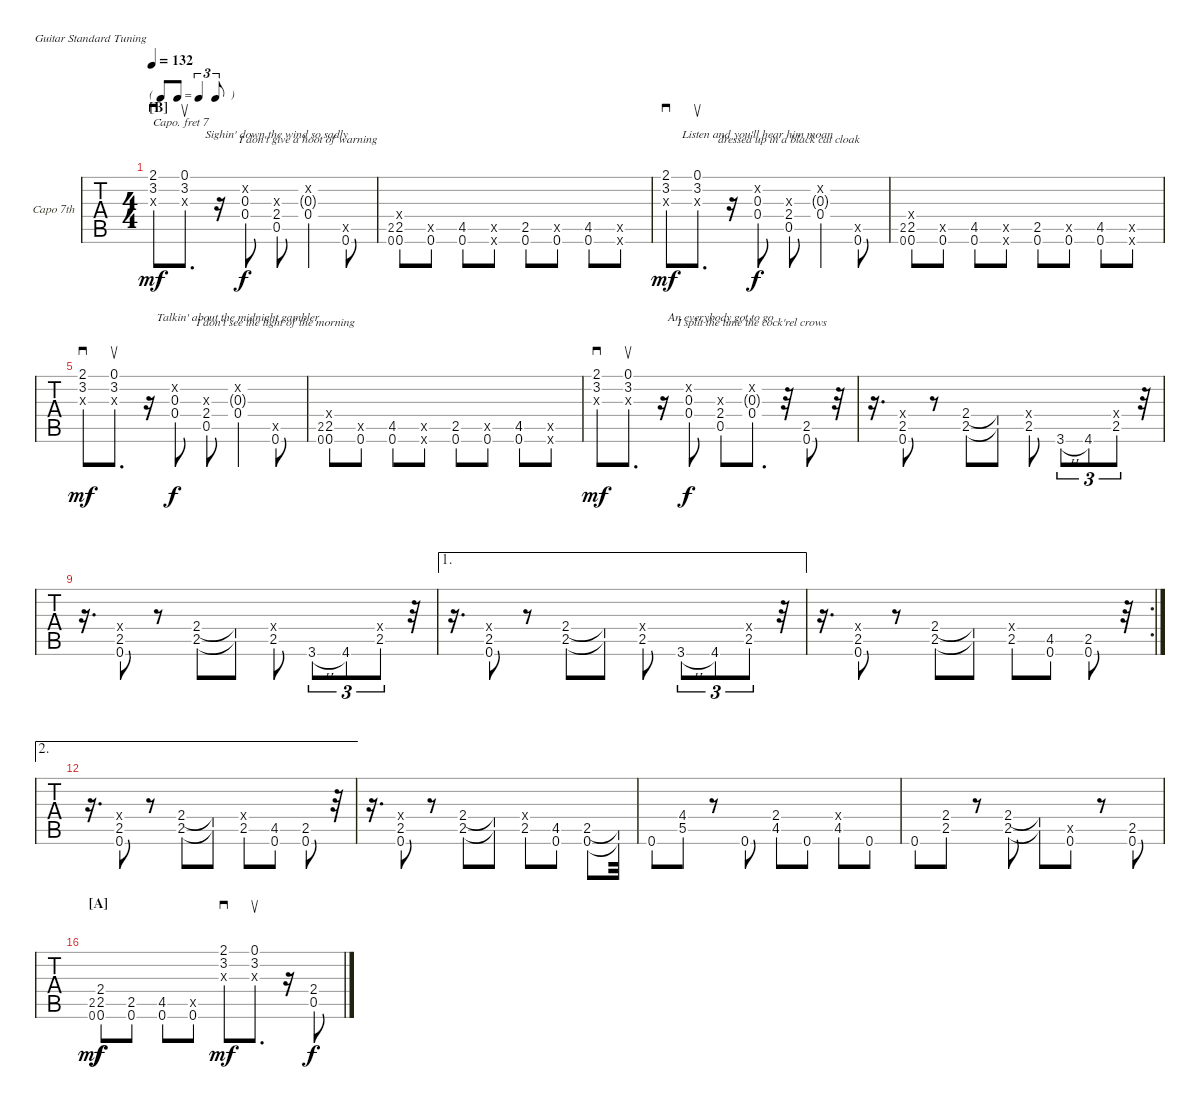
\bracketExtendMode nobrackets
\firstSystemTrackNameOrientation horizontal
\otherSystemsTrackNameOrientation horizontal
\defaultBarNumberDisplay FirstOfSystem
\track ("Capo 7th" "Capo 7th") {instrument electricguitarclean}
\staff {tabs}
\capo 7
\tuning (E4 B3 G3 D3 A2 E2)
\ts (4 4)
\tf triplet8th
\section ("B" "")
\scale
0.25
\tempo 132
\accidentals auto
\clef g2
\ottava regular
\simile none
\scale
0.25
\ks b
(2.1 3.2 2.3{x}).8{sd lyrics (0 "") lyrics (1 "") lyrics (2 "") lyrics (3 "") lyrics (4 "") dy mf} (0.1 3.2 2.3{x}).8{d su lyrics (0 "") lyrics (1 "") lyrics (2 "") lyrics (3 "") lyrics (4 "")} r.16 (0.4 0.3 0.2{x}).8{lyrics (0 "") lyrics (1 "") lyrics (2 "") lyrics (3 "") lyrics (4 "") dy f} (2.4 0.5 2.3{x}).8{lyrics (0 "Sighin' down the wind so sadly") lyrics (1 "") lyrics (2 "") lyrics (3 "") lyrics (4 "")} (0.3{g} 0.4 0.2{x}).4{lyrics (0 "") lyrics (1 "I don't give a hoot of warning") lyrics (2 "") lyrics (3 "") lyrics (4 "")} (2.5{x} 0.6).8{lyrics (0 "") lyrics (1 "") lyrics (2 "") lyrics (3 "") lyrics (4 "")} |
\scale
0.25
\scale
0.25 (0.6 2.5).8{lyrics (0 "") lyrics (1 "") lyrics (2 "") lyrics (3 "") lyrics (4 "") gr} (2.5{st} 0.6{st} 2.4{x}).8{lyrics (0 "") lyrics (1 "") lyrics (2 "") lyrics (3 "") lyrics (4 "")} (2.5{x} 0.6).8{lyrics (0 "") lyrics (1 "") lyrics (2 "") lyrics (3 "") lyrics (4 "")} (4.5 0.6).8{lyrics (0 "") lyrics (1 "") lyrics (2 "") lyrics (3 "") lyrics (4 "")} (2.5{x} 0.6{x}).8{lyrics (0 "") lyrics (1 "") lyrics (2 "") lyrics (3 "") lyrics (4 "")} (2.5{st} 0.6{st}).8{lyrics (0 "") lyrics (1 "") lyrics (2 "") lyrics (3 "") lyrics (4 "")} (2.5{x} 0.6).8{lyrics (0 "") lyrics (1 "") lyrics (2 "") lyrics (3 "") lyrics (4 "")} (4.5 0.6).8{lyrics (0 "") lyrics (1 "") lyrics (2 "") lyrics (3 "") lyrics (4 "")} (2.5{x} 0.6{x}).8{lyrics (0 "") lyrics (1 "") lyrics (2 "") lyrics (3 "") lyrics (4 "")} |
\scale
0.25
\scale
0.25 (2.1 3.2 2.3{x}).8{sd lyrics (0 "") lyrics (1 "") lyrics (2 "") lyrics (3 "") lyrics (4 "") dy mf} (0.1 3.2 2.3{x}).8{d su lyrics (0 "") lyrics (1 "") lyrics (2 "") lyrics (3 "") lyrics (4 "")} r.16 (0.4 0.3 0.2{x}).8{lyrics (0 "Listen and you'll hear him moan") lyrics (1 "") lyrics (2 "") lyrics (3 "") lyrics (4 "") dy f} (2.4 0.5 2.3{x}).8{lyrics (0 "") lyrics (1 "dressed up in a black cat cloak") lyrics (2 "") lyrics (3 "") lyrics (4 "")} (0.3{g} 0.4 0.2{x}).4{lyrics (0 "") lyrics (1 "") lyrics (2 "") lyrics (3 "") lyrics (4 "")} (2.5{x} 0.6).8{lyrics (0 "") lyrics (1 "") lyrics (2 "") lyrics (3 "") lyrics (4 "")} |
\scale
0.25
\scale
0.25 (0.6 2.5).8{lyrics (0 "") lyrics (1 "") lyrics (2 "") lyrics (3 "") lyrics (4 "") gr} (2.5{st} 0.6{st} 2.4{x}).8{lyrics (0 "") lyrics (1 "") lyrics (2 "") lyrics (3 "") lyrics (4 "")} (2.5{x} 0.6).8{lyrics (0 "") lyrics (1 "") lyrics (2 "") lyrics (3 "") lyrics (4 "")} (4.5 0.6).8{lyrics (0 "") lyrics (1 "") lyrics (2 "") lyrics (3 "") lyrics (4 "")} (2.5{x} 0.6{x}).8{lyrics (0 "") lyrics (1 "") lyrics (2 "") lyrics (3 "") lyrics (4 "")} (2.5{st} 0.6{st}).8{lyrics (0 "") lyrics (1 "") lyrics (2 "") lyrics (3 "") lyrics (4 "")} (2.5{x} 0.6).8{lyrics (0 "") lyrics (1 "") lyrics (2 "") lyrics (3 "") lyrics (4 "")} (4.5 0.6).8{lyrics (0 "") lyrics (1 "") lyrics (2 "") lyrics (3 "") lyrics (4 "")} (2.5{x} 0.6{x}).8{lyrics (0 "") lyrics (1 "") lyrics (2 "") lyrics (3 "") lyrics (4 "")} |
\scale
0.225806 (2.1 3.2 2.3{x}).8{sd lyrics (0 "") lyrics (1 "") lyrics (2 "") lyrics (3 "") lyrics (4 "") dy mf} (0.1 3.2 2.3{x}).8{d su lyrics (0 "") lyrics (1 "") lyrics (2 "") lyrics (3 "") lyrics (4 "")} r.16 (0.4 0.3 0.2{x}).8{lyrics (0 "") lyrics (1 "") lyrics (2 "") lyrics (3 "") lyrics (4 "") dy f} (2.4 0.5 2.3{x}).8{lyrics (0 "") lyrics (1 "") lyrics (2 "") lyrics (3 "") lyrics (4 "")} (0.3{g} 0.4 0.2{x}).4{lyrics (0 "Talkin' about the midnight gambler") lyrics (1 "") lyrics (2 "") lyrics (3 "") lyrics (4 "")} (2.5{x} 0.6).8{lyrics (0 "") lyrics (1 "I don't see the light of the morning") lyrics (2 "") lyrics (3 "") lyrics (4 "")} |
\scale
0.225806 (0.6 2.5).8{lyrics (0 "") lyrics (1 "") lyrics (2 "") lyrics (3 "") lyrics (4 "") gr} (2.5{st} 0.6{st} 2.4{x}).8{lyrics (0 "") lyrics (1 "") lyrics (2 "") lyrics (3 "") lyrics (4 "")} (2.5{x} 0.6).8{lyrics (0 "") lyrics (1 "") lyrics (2 "") lyrics (3 "") lyrics (4 "")} (4.5 0.6).8{lyrics (0 "") lyrics (1 "") lyrics (2 "") lyrics (3 "") lyrics (4 "")} (2.5{x} 0.6{x}).8{lyrics (0 "") lyrics (1 "") lyrics (2 "") lyrics (3 "") lyrics (4 "")} (2.5{st} 0.6{st}).8{lyrics (0 "") lyrics (1 "") lyrics (2 "") lyrics (3 "") lyrics (4 "")} (2.5{x} 0.6).8{lyrics (0 "") lyrics (1 "") lyrics (2 "") lyrics (3 "") lyrics (4 "")} (4.5 0.6).8{lyrics (0 "") lyrics (1 "") lyrics (2 "") lyrics (3 "") lyrics (4 "")} (2.5{x} 0.6{x}).8{lyrics (0 "") lyrics (1 "") lyrics (2 "") lyrics (3 "") lyrics (4 "")} |
\scale
0.225806 (2.1 3.2 2.3{x}).8{sd lyrics (0 "") lyrics (1 "") lyrics (2 "") lyrics (3 "") lyrics (4 "") dy mf} (0.1 3.2 2.3{x}).8{d su lyrics (0 "") lyrics (1 "") lyrics (2 "") lyrics (3 "") lyrics (4 "")} r.16 (0.4 0.3 0.2{x}).8{lyrics (0 "") lyrics (1 "") lyrics (2 "") lyrics (3 "") lyrics (4 "") dy f} (2.4 0.5 2.3{x}).8{lyrics (0 "An everybody got to go") lyrics (1 "") lyrics (2 "") lyrics (3 "") lyrics (4 "")} (0.3{g} 0.4 0.2{x}).8{d lyrics (0 "") lyrics (1 "I split the time the cock'rel crows") lyrics (2 "") lyrics (3 "") lyrics (4 "")} r.32 (2.5 0.6).8{lyrics (0 "") lyrics (1 "") lyrics (2 "") lyrics (3 "") lyrics (4 "")} r.32 |
\scale
0.322581 r.16{d} (0.6 2.5 2.4{x}).8{lyrics (0 "") lyrics (1 "") lyrics (2 "") lyrics (3 "") lyrics (4 "")} r.8 (2.4 2.5).8{lyrics (0 "") lyrics (1 "") lyrics (2 "") lyrics (3 "") lyrics (4 "")} (2.4{t} 2.5{t}).8{lyrics (0 "") lyrics (1 "") lyrics (2 "") lyrics (3 "") lyrics (4 "")} (2.5 2.4{x}).8{lyrics (0 "") lyrics (1 "") lyrics (2 "") lyrics (3 "") lyrics (4 "")} 3.6{h}.8{tu (3 2) lyrics (0 "") lyrics (1 "") lyrics (2 "") lyrics (3 "") lyrics (4 "")} 4.6.8{tu (3 2) lyrics (0 "") lyrics (1 "") lyrics (2 "") lyrics (3 "") lyrics (4 "")} (2.4{x} 2.5).8{tu (3 2) lyrics (0 "") lyrics (1 "") lyrics (2 "") lyrics (3 "") lyrics (4 "")} r.32 |
r.16{d} (0.6 2.5 2.4{x}).8{lyrics (0 "") lyrics (1 "") lyrics (2 "") lyrics (3 "") lyrics (4 "")} r.8 (2.4 2.5).8{lyrics (0 "") lyrics (1 "") lyrics (2 "") lyrics (3 "") lyrics (4 "")} (2.4{t} 2.5{t}).8{lyrics (0 "") lyrics (1 "") lyrics (2 "") lyrics (3 "") lyrics (4 "")} (2.5 2.4{x}).8{lyrics (0 "") lyrics (1 "") lyrics (2 "") lyrics (3 "") lyrics (4 "")} 3.6{h}.8{tu (3 2) lyrics (0 "") lyrics (1 "") lyrics (2 "") lyrics (3 "") lyrics (4 "")} 4.6.8{tu (3 2) lyrics (0 "") lyrics (1 "") lyrics (2 "") lyrics (3 "") lyrics (4 "")} (2.4{x} 2.5).8{tu (3 2) lyrics (0 "") lyrics (1 "") lyrics (2 "") lyrics (3 "") lyrics (4 "")} r.32 |
\ae 1
r.16{d} (0.6 2.5 2.4{x}).8{lyrics (0 "") lyrics (1 "") lyrics (2 "") lyrics (3 "") lyrics (4 "")} r.8 (2.4 2.5).8{lyrics (0 "") lyrics (1 "") lyrics (2 "") lyrics (3 "") lyrics (4 "")} (2.4{t} 2.5{t}).8{lyrics (0 "") lyrics (1 "") lyrics (2 "") lyrics (3 "") lyrics (4 "")} (2.5 2.4{x}).8{lyrics (0 "") lyrics (1 "") lyrics (2 "") lyrics (3 "") lyrics (4 "")} 3.6{h}.8{tu (3 2) lyrics (0 "") lyrics (1 "") lyrics (2 "") lyrics (3 "") lyrics (4 "")} 4.6.8{tu (3 2) lyrics (0 "") lyrics (1 "") lyrics (2 "") lyrics (3 "") lyrics (4 "")} (2.4{x} 2.5).8{tu (3 2) lyrics (0 "") lyrics (1 "") lyrics (2 "") lyrics (3 "") lyrics (4 "")} r.32 |
\rc 2
r.16{d} (2.4{x} 2.5 0.6).8{lyrics (0 "") lyrics (1 "") lyrics (2 "") lyrics (3 "") lyrics (4 "")} r.8 (2.4 2.5).8{lyrics (0 "") lyrics (1 "") lyrics (2 "") lyrics (3 "") lyrics (4 "")} (2.4{t} 2.5{t}).8{lyrics (0 "") lyrics (1 "") lyrics (2 "") lyrics (3 "") lyrics (4 "")} (2.4{x} 2.5).8{lyrics (0 "") lyrics (1 "") lyrics (2 "") lyrics (3 "") lyrics (4 "")} (4.5 0.6).8{lyrics (0 "") lyrics (1 "") lyrics (2 "") lyrics (3 "") lyrics (4 "")} (2.5 0.6).8{lyrics (0 "") lyrics (1 "") lyrics (2 "") lyrics (3 "") lyrics (4 "")} r.32 |
\ae 2
r.16{d} (2.4{x} 2.5 0.6).8{lyrics (0 "") lyrics (1 "") lyrics (2 "") lyrics (3 "") lyrics (4 "")} r.8 (2.4 2.5).8{lyrics (0 "") lyrics (1 "") lyrics (2 "") lyrics (3 "") lyrics (4 "")} (2.4{t} 2.5{t}).8{lyrics (0 "") lyrics (1 "") lyrics (2 "") lyrics (3 "") lyrics (4 "")} (2.4{x} 2.5).8{lyrics (0 "") lyrics (1 "") lyrics (2 "") lyrics (3 "") lyrics (4 "")} (4.5{st} 0.6{st}).8{lyrics (0 "") lyrics (1 "") lyrics (2 "") lyrics (3 "") lyrics (4 "")} (2.5 0.6).8{lyrics (0 "") lyrics (1 "") lyrics (2 "") lyrics (3 "") lyrics (4 "")} r.32 |
r.16{d} (2.4{x} 2.5 0.6).8{lyrics (0 "") lyrics (1 "") lyrics (2 "") lyrics (3 "") lyrics (4 "")} r.8 (2.4 2.5).8{lyrics (0 "") lyrics (1 "") lyrics (2 "") lyrics (3 "") lyrics (4 "")} (2.4{t} 2.5{t}).8{lyrics (0 "") lyrics (1 "") lyrics (2 "") lyrics (3 "") lyrics (4 "")} (2.4{x} 2.5).8{lyrics (0 "") lyrics (1 "") lyrics (2 "") lyrics (3 "") lyrics (4 "")} (4.5{st} 0.6{st}).8{lyrics (0 "") lyrics (1 "") lyrics (2 "") lyrics (3 "") lyrics (4 "")} (2.5 0.6).8{lyrics (0 "") lyrics (1 "") lyrics (2 "") lyrics (3 "") lyrics (4 "")} (2.5{t} 0.6{t}).32 |
0.6.8{lyrics (0 "") lyrics (1 "") lyrics (2 "") lyrics (3 "") lyrics (4 "")} (4.4 5.5).8{lyrics (0 "") lyrics (1 "") lyrics (2 "") lyrics (3 "") lyrics (4 "")} r.8 0.6.8{lyrics (0 "") lyrics (1 "") lyrics (2 "") lyrics (3 "") lyrics (4 "")} (2.4{st} 4.5{st}).8{lyrics (0 "") lyrics (1 "") lyrics (2 "") lyrics (3 "") lyrics (4 "")} 0.6.8{lyrics (0 "") lyrics (1 "") lyrics (2 "") lyrics (3 "") lyrics (4 "")} (2.4{x} 4.5).8{lyrics (0 "") lyrics (1 "") lyrics (2 "") lyrics (3 "") lyrics (4 "")} 0.6.8{lyrics (0 "") lyrics (1 "") lyrics (2 "") lyrics (3 "") lyrics (4 "")} |
0.6{st}.8{lyrics (0 "") lyrics (1 "") lyrics (2 "") lyrics (3 "") lyrics (4 "")} (2.4 2.5).8{lyrics (0 "") lyrics (1 "") lyrics (2 "") lyrics (3 "") lyrics (4 "")} r.8 (2.4 2.5).8{lyrics (0 "") lyrics (1 "") lyrics (2 "") lyrics (3 "") lyrics (4 "")} (2.4{t} 2.5{t}).8{lyrics (0 "") lyrics (1 "") lyrics (2 "") lyrics (3 "") lyrics (4 "")} (0.6 2.5{x}).8{lyrics (0 "") lyrics (1 "") lyrics (2 "") lyrics (3 "") lyrics (4 "")} r.8{lyrics (0 "") lyrics (1 "") lyrics (2 "") lyrics (3 "") lyrics (4 "")} (2.5 0.6).8 |
\section ("A" "")
(0.6 2.5).8{lyrics (0 "") lyrics (1 "") lyrics (2 "") lyrics (3 "") lyrics (4 "") gr dy mf} (2.5{st} 0.6{st} 2.4{st}).8{lyrics (0 "") lyrics (1 "") lyrics (2 "") lyrics (3 "") lyrics (4 "") dy f} (2.5 0.6).8{lyrics (0 "") lyrics (1 "") lyrics (2 "") lyrics (3 "") lyrics (4 "")} (4.5 0.6).8{lyrics (0 "") lyrics (1 "") lyrics (2 "") lyrics (3 "") lyrics (4 "")} (2.5{x} 0.6).8{lyrics (0 "") lyrics (1 "") lyrics (2 "") lyrics (3 "") lyrics (4 "")} (2.1 3.2 2.3{x}).8{sd lyrics (0 "") lyrics (1 "") lyrics (2 "") lyrics (3 "") lyrics (4 "") dy mf} (0.1 3.2 2.3{x}).8{d su lyrics (0 "") lyrics (1 "") lyrics (2 "") lyrics (3 "") lyrics (4 "")} r.16 (2.4 0.5).8{lyrics (0 "") lyrics (1 "") lyrics (2 "") lyrics (3 "") lyrics (4 "") dy f}
